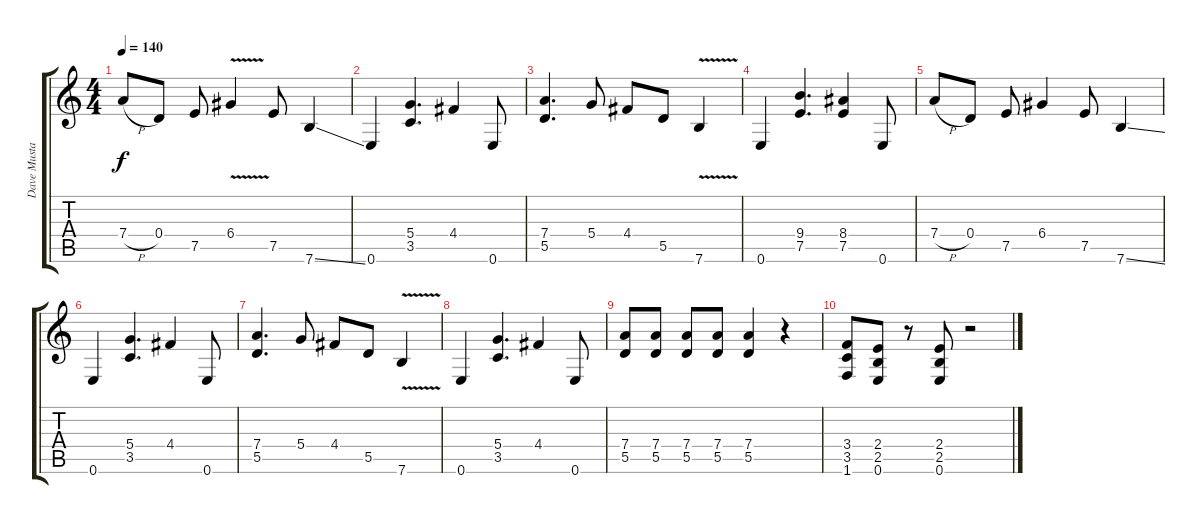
\track ("Dave Mustane (Overdriven Guitar)" "Dave Musta") {instrument distortionguitar}
\staff {score tabs}
\tuning (E4 B3 G3 D3 A2 E2) {hide}
\ts (4 4)
\tempo 140
\clef g2
\ks c
7.4{h}.8{dy f} 0.4.8 7.5.8 6.4{v}.4 7.5.8 7.6{ss}.4 |
0.6.4 (5.4 3.5).4{d} 4.4.4 0.6.8 |
(7.4 5.5).4{d} 5.4.8 4.4.8 5.5.8 7.6{v}.4 |
0.6.4 (9.4 7.5).4{d} (8.4 7.5).4 0.6.8 |
7.4{h}.8 0.4.8 7.5.8 6.4.4 7.5.8 7.6{ss}.4 |
0.6.4 (5.4 3.5).4{d} 4.4.4 0.6.8 |
(7.4 5.5).4{d} 5.4.8 4.4.8 5.5.8 7.6{v}.4 |
0.6.4 (5.4 3.5).4{d} 4.4.4 0.6.8 |
(7.4 5.5).8 (7.4 5.5).8 (7.4 5.5).8 (7.4 5.5).8 (7.4 5.5).4 r.4 |
(3.4 3.5 1.6).8 (2.4 2.5 0.6).8 r.8 (2.4 2.5 0.6).8 r.2
